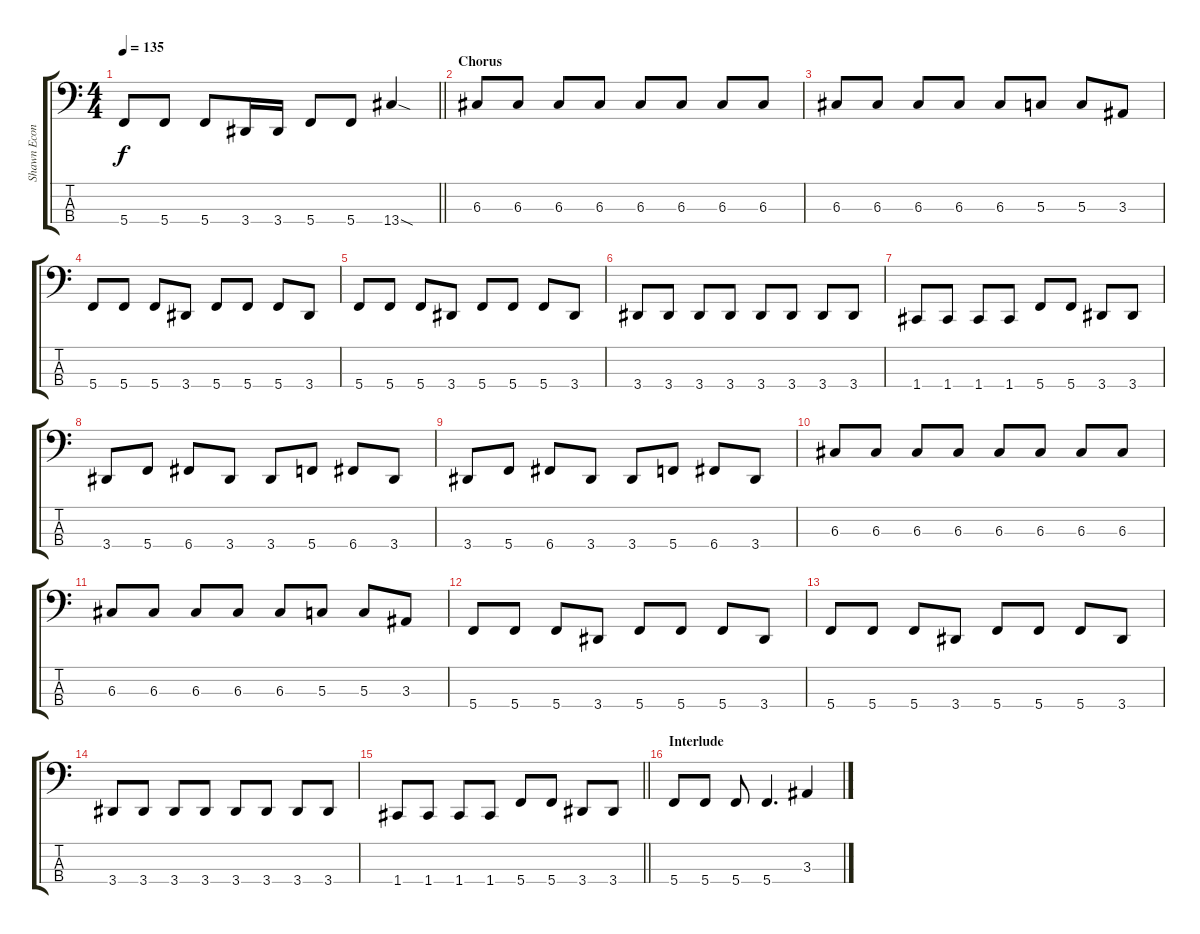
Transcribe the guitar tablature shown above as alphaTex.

\track ("Shawn Economaki " "Shawn Econ") {instrument electricbasspick}
\staff {score tabs}
\tuning (F2 C2 G1 C1) {hide}
\ts (4 4)
\tempo 135
\clef f4
\barLineRight lightlight
\ks c
5.4.8{dy f} 5.4.8 5.4.8 3.4.16 3.4.16 5.4.8 5.4.8 13.4{sod}.4 |
\section ("" "Chorus")
6.3.8 6.3.8 6.3.8 6.3.8 6.3.8 6.3.8 6.3.8 6.3.8 |
6.3.8 6.3.8 6.3.8 6.3.8 6.3.8 5.3.8 5.3.8 3.3.8 |
5.4.8 5.4.8 5.4.8 3.4.8 5.4.8 5.4.8 5.4.8 3.4.8 |
5.4.8 5.4.8 5.4.8 3.4.8 5.4.8 5.4.8 5.4.8 3.4.8 |
3.4.8 3.4.8 3.4.8 3.4.8 3.4.8 3.4.8 3.4.8 3.4.8 |
1.4.8 1.4.8 1.4.8 1.4.8 5.4.8 5.4.8 3.4.8 3.4.8 |
3.4.8 5.4.8 6.4.8 3.4.8 3.4.8 5.4.8 6.4.8 3.4.8 |
3.4.8 5.4.8 6.4.8 3.4.8 3.4.8 5.4.8 6.4.8 3.4.8 |
6.3.8 6.3.8 6.3.8 6.3.8 6.3.8 6.3.8 6.3.8 6.3.8 |
6.3.8 6.3.8 6.3.8 6.3.8 6.3.8 5.3.8 5.3.8 3.3.8 |
5.4.8 5.4.8 5.4.8 3.4.8 5.4.8 5.4.8 5.4.8 3.4.8 |
5.4.8 5.4.8 5.4.8 3.4.8 5.4.8 5.4.8 5.4.8 3.4.8 |
3.4.8 3.4.8 3.4.8 3.4.8 3.4.8 3.4.8 3.4.8 3.4.8 |
\barLineRight lightlight
1.4.8 1.4.8 1.4.8 1.4.8 5.4.8 5.4.8 3.4.8 3.4.8 |
\section ("" "Interlude")
5.4.8 5.4.8 5.4.8 5.4.4{d} 3.3.4
